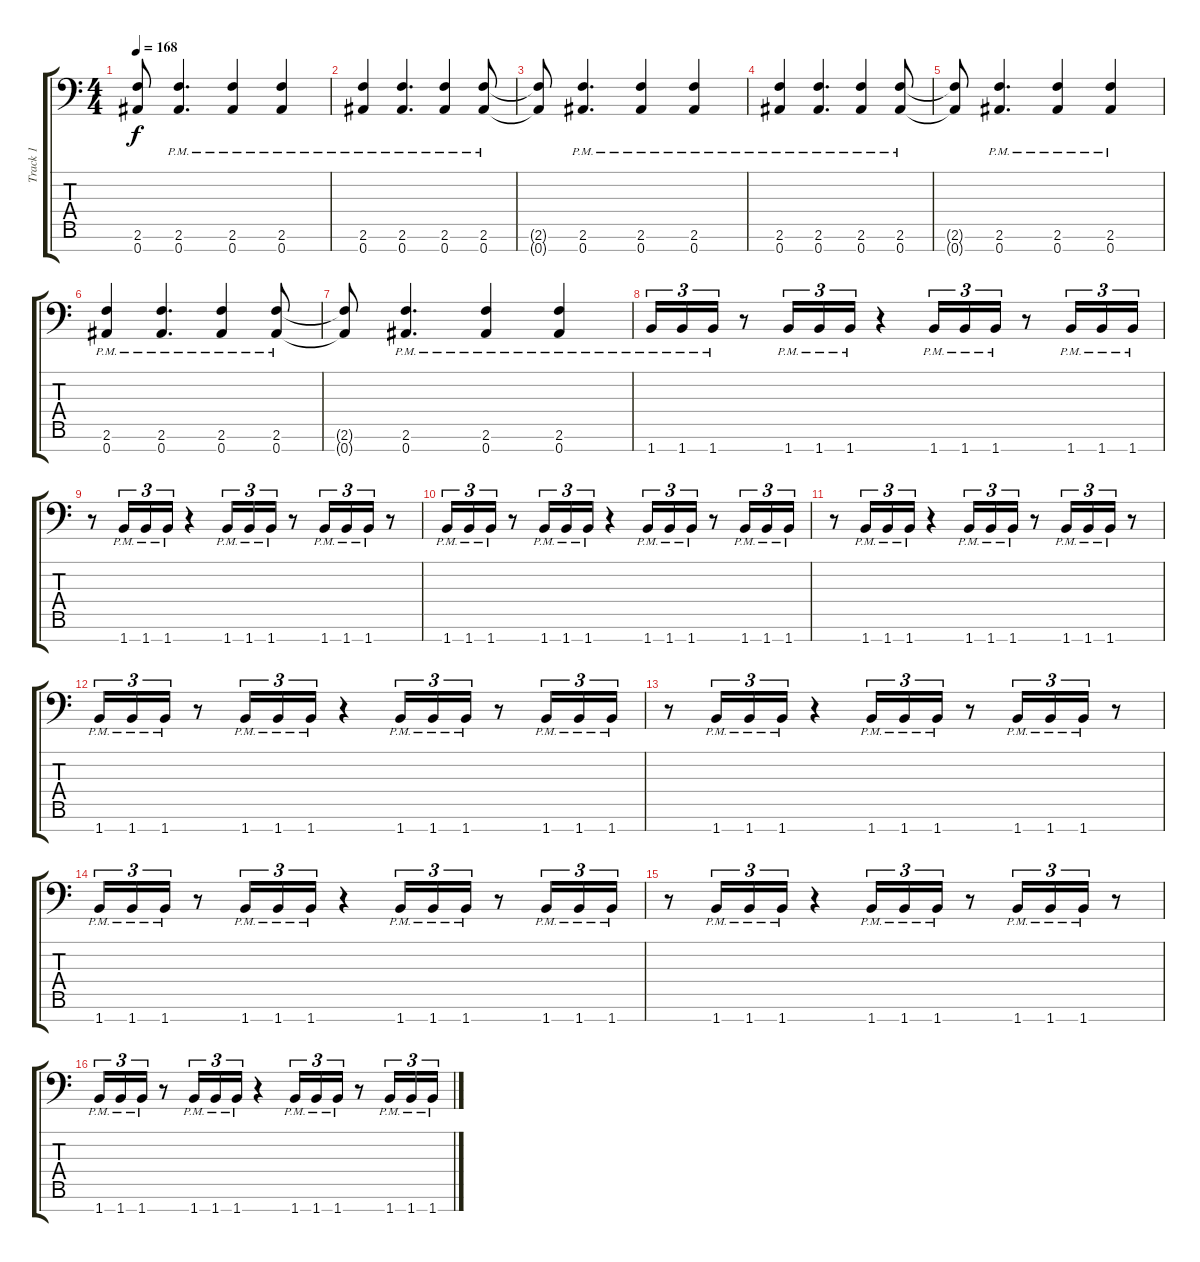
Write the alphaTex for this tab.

\track ("Track 1" "Track 1") {instrument overdrivenguitar}
\staff {score tabs}
\tuning (Eb4 Bb3 Gb3 Db3 Ab2 Eb2 Bb1) {hide}
\ts (4 4)
\tempo 168
\clef f4
\ks c
(2.6{t} 0.7{t}).8{dy f} (2.6{pm} 0.7{pm}).4{d} (2.6{pm} 0.7{pm}).4 (2.6{pm} 0.7{pm}).4 |
(2.6{pm} 0.7{pm}).4 (2.6{pm} 0.7{pm}).4{d} (2.6{pm} 0.7{pm}).4 (2.6{pm} 0.7{pm}).8 |
(2.6{t} 0.7{t}).8 (2.6{pm} 0.7{pm}).4{d} (2.6{pm} 0.7{pm}).4 (2.6{pm} 0.7{pm}).4 |
(2.6{pm} 0.7{pm}).4 (2.6{pm} 0.7{pm}).4{d} (2.6{pm} 0.7{pm}).4 (2.6{pm} 0.7{pm}).8 |
(2.6{t} 0.7{t}).8 (2.6{pm} 0.7{pm}).4{d} (2.6{pm} 0.7{pm}).4 (2.6{pm} 0.7{pm}).4 |
(2.6{pm} 0.7{pm}).4 (2.6{pm} 0.7{pm}).4{d} (2.6{pm} 0.7{pm}).4 (2.6{pm} 0.7{pm}).8 |
(2.6{t} 0.7{t}).8 (2.6{pm} 0.7{pm}).4{d} (2.6{pm} 0.7{pm}).4 (2.6{pm} 0.7{pm}).4 |
1.7{pm}.16{tu (3 2)} 1.7{pm}.16{tu (3 2)} 1.7{pm}.16{tu (3 2)} r.8 1.7{pm}.16{tu (3 2)} 1.7{pm}.16{tu (3 2)} 1.7{pm}.16{tu (3 2)} r.4 1.7{pm}.16{tu (3 2)} 1.7{pm}.16{tu (3 2)} 1.7{pm}.16{tu (3 2)} r.8 1.7{pm}.16{tu (3 2)} 1.7{pm}.16{tu (3 2)} 1.7{pm}.16{tu (3 2)} |
r.8 1.7{pm}.16{tu (3 2)} 1.7{pm}.16{tu (3 2)} 1.7{pm}.16{tu (3 2)} r.4 1.7{pm}.16{tu (3 2)} 1.7{pm}.16{tu (3 2)} 1.7{pm}.16{tu (3 2)} r.8 1.7{pm}.16{tu (3 2)} 1.7{pm}.16{tu (3 2)} 1.7{pm}.16{tu (3 2)} r.8 |
1.7{pm}.16{tu (3 2)} 1.7{pm}.16{tu (3 2)} 1.7{pm}.16{tu (3 2)} r.8 1.7{pm}.16{tu (3 2)} 1.7{pm}.16{tu (3 2)} 1.7{pm}.16{tu (3 2)} r.4 1.7{pm}.16{tu (3 2)} 1.7{pm}.16{tu (3 2)} 1.7{pm}.16{tu (3 2)} r.8 1.7{pm}.16{tu (3 2)} 1.7{pm}.16{tu (3 2)} 1.7{pm}.16{tu (3 2)} |
r.8 1.7{pm}.16{tu (3 2)} 1.7{pm}.16{tu (3 2)} 1.7{pm}.16{tu (3 2)} r.4 1.7{pm}.16{tu (3 2)} 1.7{pm}.16{tu (3 2)} 1.7{pm}.16{tu (3 2)} r.8 1.7{pm}.16{tu (3 2)} 1.7{pm}.16{tu (3 2)} 1.7{pm}.16{tu (3 2)} r.8 |
1.7{pm}.16{tu (3 2)} 1.7{pm}.16{tu (3 2)} 1.7{pm}.16{tu (3 2)} r.8 1.7{pm}.16{tu (3 2)} 1.7{pm}.16{tu (3 2)} 1.7{pm}.16{tu (3 2)} r.4 1.7{pm}.16{tu (3 2)} 1.7{pm}.16{tu (3 2)} 1.7{pm}.16{tu (3 2)} r.8 1.7{pm}.16{tu (3 2)} 1.7{pm}.16{tu (3 2)} 1.7{pm}.16{tu (3 2)} |
r.8 1.7{pm}.16{tu (3 2)} 1.7{pm}.16{tu (3 2)} 1.7{pm}.16{tu (3 2)} r.4 1.7{pm}.16{tu (3 2)} 1.7{pm}.16{tu (3 2)} 1.7{pm}.16{tu (3 2)} r.8 1.7{pm}.16{tu (3 2)} 1.7{pm}.16{tu (3 2)} 1.7{pm}.16{tu (3 2)} r.8 |
1.7{pm}.16{tu (3 2)} 1.7{pm}.16{tu (3 2)} 1.7{pm}.16{tu (3 2)} r.8 1.7{pm}.16{tu (3 2)} 1.7{pm}.16{tu (3 2)} 1.7{pm}.16{tu (3 2)} r.4 1.7{pm}.16{tu (3 2)} 1.7{pm}.16{tu (3 2)} 1.7{pm}.16{tu (3 2)} r.8 1.7{pm}.16{tu (3 2)} 1.7{pm}.16{tu (3 2)} 1.7{pm}.16{tu (3 2)} |
r.8 1.7{pm}.16{tu (3 2)} 1.7{pm}.16{tu (3 2)} 1.7{pm}.16{tu (3 2)} r.4 1.7{pm}.16{tu (3 2)} 1.7{pm}.16{tu (3 2)} 1.7{pm}.16{tu (3 2)} r.8 1.7{pm}.16{tu (3 2)} 1.7{pm}.16{tu (3 2)} 1.7{pm}.16{tu (3 2)} r.8 |
1.7{pm}.16{tu (3 2)} 1.7{pm}.16{tu (3 2)} 1.7{pm}.16{tu (3 2)} r.8 1.7{pm}.16{tu (3 2)} 1.7{pm}.16{tu (3 2)} 1.7{pm}.16{tu (3 2)} r.4 1.7{pm}.16{tu (3 2)} 1.7{pm}.16{tu (3 2)} 1.7{pm}.16{tu (3 2)} r.8 1.7{pm}.16{tu (3 2)} 1.7{pm}.16{tu (3 2)} 1.7{pm}.16{tu (3 2)}
